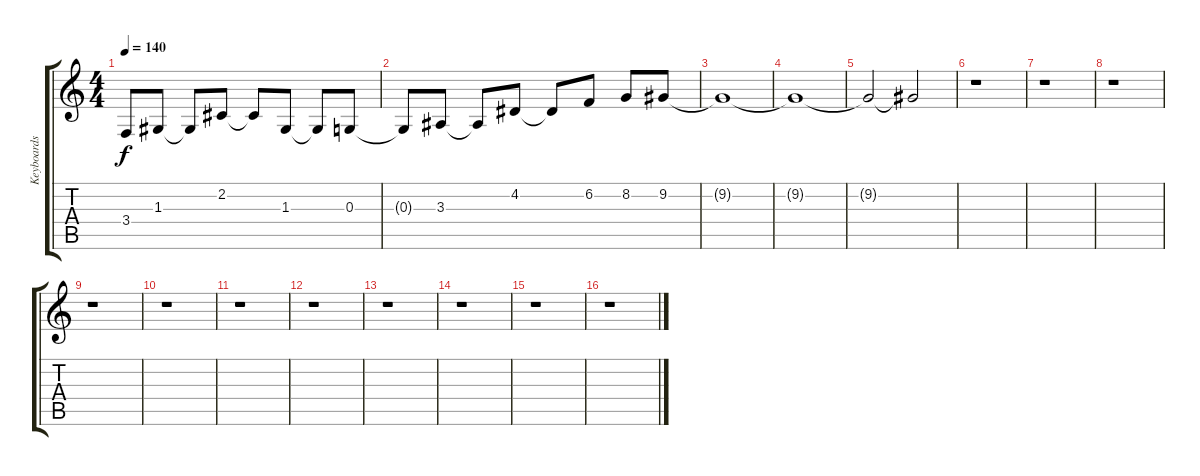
\track ("Keyboards" "Keyboards") {instrument lead2sawtooth}
\staff {score tabs}
\tuning (E4 B3 G3 D3 A2 E2) {hide}
\ts (4 4)
\tempo 140
\clef g2
\ks c
3.4{t}.8{dy f} 1.3.8 1.3{t}.8 2.2.8 2.2{t}.8 1.3.8 1.3{t}.8 0.3.8 |
0.3{t}.8 3.3.8 3.3{t}.8 4.2.8 4.2{t}.8 6.2.8 8.2.8 9.2.8 |
9.2{t}.1 |
9.2{t}.1 |
9.2{t}.2 9.2{t}.2 |
r.1 |
r.1 |
r.1 |
r.1 |
r.1 |
r.1 |
r.1 |
r.1 |
r.1 |
r.1 |
r.1
